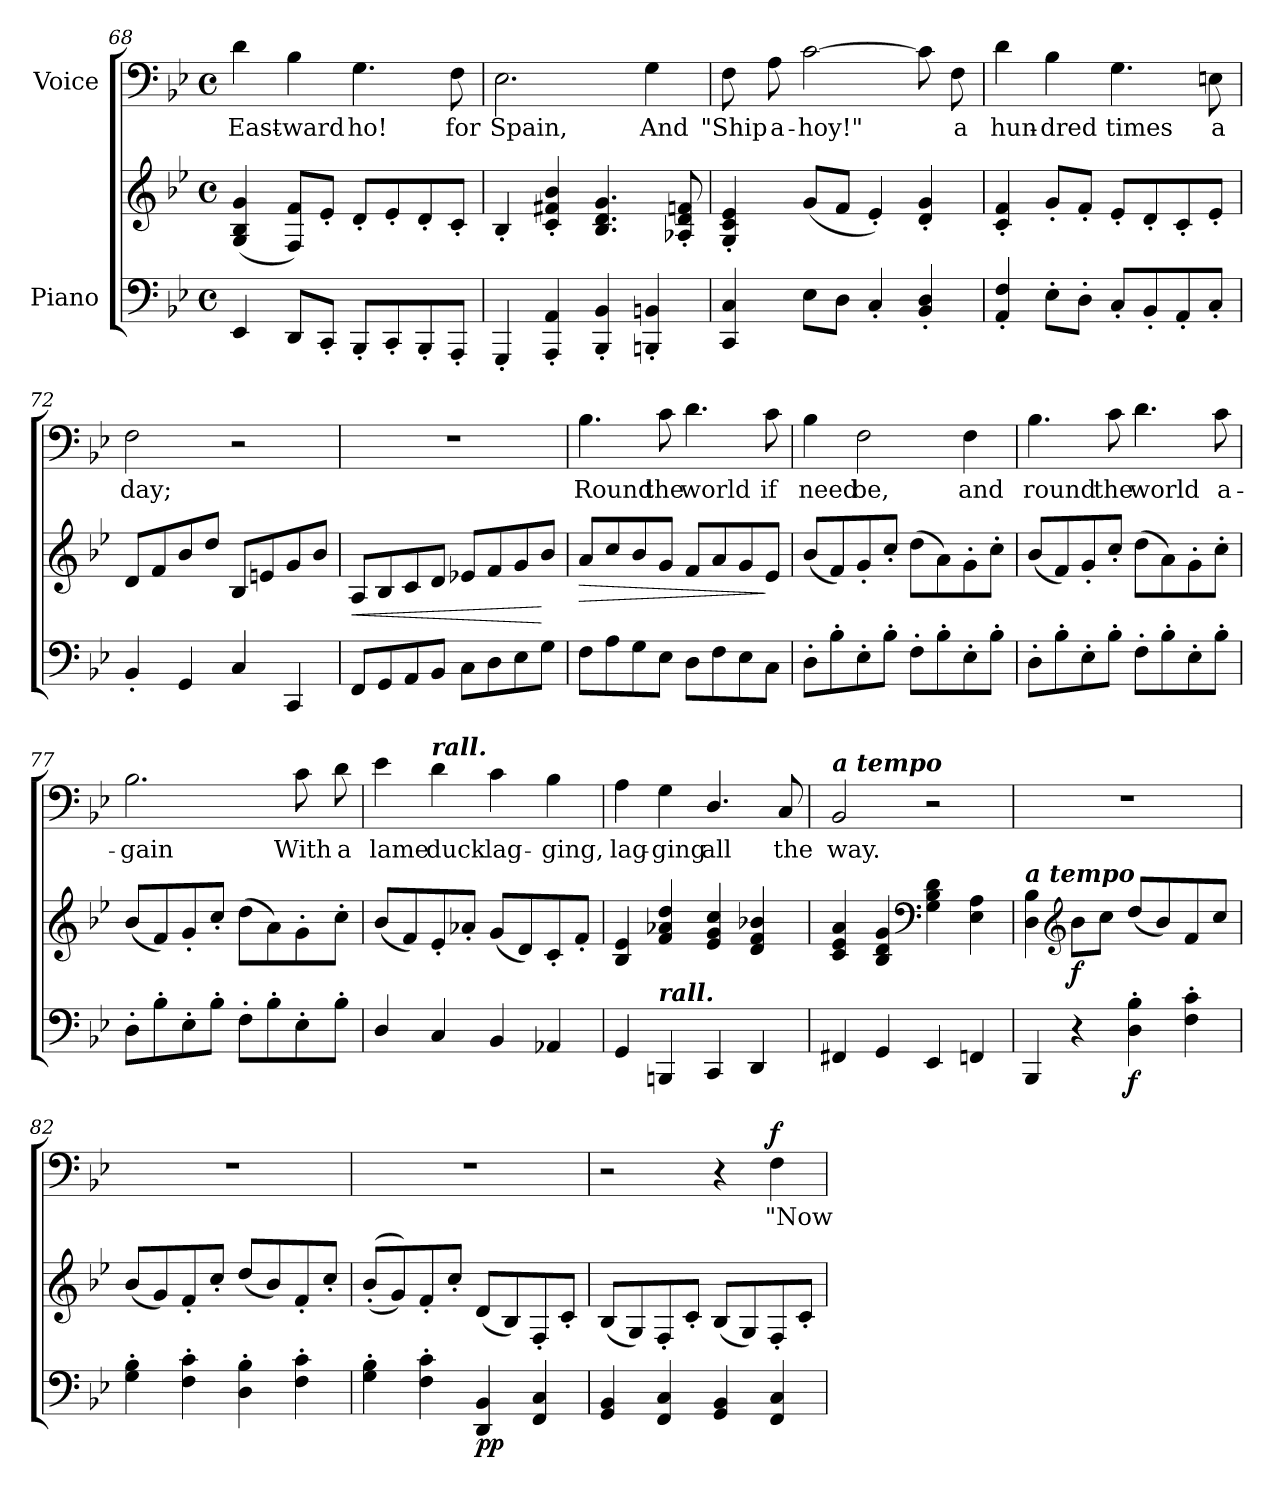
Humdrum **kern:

**kern	**kern	**dynam	**kern	**text	**dynam
*part2	*part2	*part2	*part1	*part1	*part1
*staff3	*staff2	*staff2/3	*staff1	*staff1	*staff1
*I"Piano	*	*	*I"Voice	*	*
*clefF4	*clefG2	*	*clefF4	*	*
*k[b-e-]	*k[b-e-]	*	*k[b-e-]	*	*
*B-:	*B-:	*	*B-:	*	*
*M4/4	*M4/4	*	*M4/4	*	*
*met(c)	*met(c)	*	*met(c)	*	*
=68	=68	=68	=68	=68	=68
*^	*	*	*	*	*
!	!	!	!	!	!LO:LY:b	!
4EE-	2ryy	(<4G 4B- 4g	.	4d	East-	.
!	!	!	!	!	!LO:LY:b	!
8DDL	.	8F 8fL)	.	4B-	-ward	.
8CC'J	.	8e-'J	.	.	.	.
!	!	!	!	!	!LO:LY:b	!
8BBB-'L	2ryy	8d'L	.	4.G	ho!	.
8CC'	.	8e-'	.	.	.	.
8BBB-'	.	8d'	.	.	.	.
!	!	!	!	!	!LO:LY:b	!
8AAA'J	.	8c'J	.	8F	for	.
!!LO:LB:g=z
=69	=69	=69	=69	=69	=69	=69
!	!	!	!	!	!LO:LY:b	!
4GGG'	2ryy	4B-'	.	2.E-	Spain,	.
4AAA' 4AA'	.	4c' 4f#X' 4b-'	.	.	.	.
4BBB-' 4BB-'	2ryy	4.B- 4.d 4.g	.	.	.	.
!	!	!	!	!	!LO:LY:b	!
4BBBn' 4BBn'	.	.	.	4G	And	.
.	.	8A-X' 8d' 8fn'	.	.	.	.
*v	*v	*	*	*	*	*
!!LO:LB:g=z
=70	=70	=70	=70	=70	=70
!	!	!	!	!LO:LY:b	!
4CC 4C	4G' 4c' 4e-'	.	8F	"Ship	.
!	!	!	!	!LO:LY:b	!
.	.	.	8A	a-	.
!	!	!	!	!LO:LY:b	!
8E-L	(<8gL	.	[2c	-hoy!"	.
8DJ	8fJ	.	.	.	.
4C'	4e-')	.	.	.	.
4BB-' 4D'	4d' 4g'	.	8c]	.	.
!	!	!	!	!LO:LY:b	!
.	.	.	8F	a	.
=71	=71	=71	=71	=71	=71
!	!	!	!	!LO:LY:b	!
4AA' 4F'	4c' 4f'	.	4d	hun-	.
!	!	!	!	!LO:LY:b	!
8E-'L	8g'L	.	4B-	-dred	.
8D'J	8f'J	.	.	.	.
!	!	!	!	!LO:LY:b	!
8C'L	8e-'L	.	4.G	times	.
8BB-'	8d'	.	.	.	.
8AA'	8c'	.	.	.	.
!	!	!	!	!LO:LY:b	!
8C'J	8e-'J	.	8En	a	.
=72	=72	=72	=72	=72	=72
!	!	!	!	!LO:LY:b	!
4BB-'	8dL	.	2F	day;	.
.	8f	.	.	.	.
4GG	8b-	.	.	.	.
.	8ddJ	.	.	.	.
4C	8B-L	.	2r	.	.
.	8en	.	.	.	.
4CC	8g	.	.	.	.
.	8b-J	.	.	.	.
=73	=73	=73	=73	=73	=73
!	!	!LO:HP:b	!	!	!
8FFL	8AL	<	1r	.	.
8GG	8B-	.	.	.	.
8AA	8c	.	.	.	.
8BB-J	8dJ	.	.	.	.
8CL	8e-XL	.	.	.	.
8D	8f	.	.	.	.
8E-	8g	.	.	.	.
8GJ	8b-J	[	.	.	.
!!LO:LB:g=z
=74	=74	=74	=74	=74	=74
!	!	!LO:HP:b	!	!LO:LY:b	!
8FL	8aL	>	4.B-	Round	.
8A	8cc	.	.	.	.
8G	8b-	.	.	.	.
!	!	!	!	!LO:LY:b	!
8E-J	8gJ	.	8c	the	.
!	!	!	!	!LO:LY:b	!
8DL	8fL	.	4.d	world	.
8F	8a	.	.	.	.
8E-	8g	.	.	.	.
!	!	!	!	!LO:LY:b	!
8CJ	8e-J	]	8c	if	.
!!LO:LB:g=z
=75	=75	=75	=75	=75	=75
!	!	!	!	!LO:LY:b	!
8D'L	(8b-L	.	4B-	need	.
8B-'	8f)	.	.	.	.
!	!	!	!	!LO:LY:b	!
8E-'	8g'	.	2F	be,	.
8B-'J	8cc'J	.	.	.	.
8F'L	(8ddL	.	.	.	.
8B-'	8a)	.	.	.	.
!	!	!	!	!LO:LY:b	!
8E-'	8g'	.	4F	and	.
8B-'J	8cc'J	.	.	.	.
=76	=76	=76	=76	=76	=76
!	!	!	!	!LO:LY:b	!
8D'L	(8b-L	.	4.B-	round	.
8B-'	8f)	.	.	.	.
8E-'	8g'	.	.	.	.
!	!	!	!	!LO:LY:b	!
8B-'J	8cc'J	.	8c	the	.
!	!	!	!	!LO:LY:b	!
8F'L	(8ddL	.	4.d	world	.
8B-'	8a)	.	.	.	.
8E-'	8g'	.	.	.	.
!	!	!	!	!LO:LY:b	!
8B-'J	8cc'J	.	8c	a-	.
=77	=77	=77	=77	=77	=77
!	!	!	!	!LO:LY:b	!
8D'L	(8b-L	.	2.B-	-gain	.
8B-'	8f)	.	.	.	.
8E-'	8g'	.	.	.	.
8B-'J	8cc'J	.	.	.	.
8F'L	(8ddL	.	.	.	.
8B-'	8a)	.	.	.	.
!	!	!	!	!LO:LY:b	!
8E-'	8g'	.	8c	With	.
!	!	!	!	!LO:LY:b	!
8B-'J	8cc'J	.	8d	a	.
=78	=78	=78	=78	=78	=78
!	!	!	!	!LO:LY:b	!
4D/	(8b-L	.	4e-	lame	.
.	8f)	.	.	.	.
!	!	!	!LO:TX:a:Bi:t=rall.	!	!
!	!	!	!	!LO:LY:b	!
4C	8e-'	.	4d	duck	.
.	8a-X'J	.	.	.	.
!	!	!	!	!LO:LY:b	!
4BB-	(8gL	.	4c	lag-	.
.	8d)	.	.	.	.
!	!	!	!	!LO:LY:b	!
4AA-X	8c'	.	4B-	-ging,	.
.	8f'J	.	.	.	.
!!LO:LB:g=z
=79	=79	=79	=79	=79	=79
!	!	!	!	!LO:LY:b	!
4GG	4B- 4e-	.	4A	lag-	.
!LO:TX:a:Bi:t=rall.	!	!	!	!	!
!	!	!	!	!LO:LY:b	!
4BBBn	4f 4a-X 4dd	.	4G	-ging	.
!	!	!	!	!LO:LY:b	!
4CC	4e- 4g 4cc	.	4.D/	all	.
4DD	4d 4f 4b-X	.	.	.	.
!	!	!	!	!LO:LY:b	!
.	.	.	8C	the	.
!!LO:LB:g=z
=80	=80	=80	=80	=80	=80
!	!	!	!LO:TX:a:Bi:t=a tempo	!	!
!	!	!	!	!LO:LY:b	!
4FF#X	4c 4e- 4a	.	2BB-	way.	.
4GG	4B- 4d 4g	.	.	.	.
*	*clefF4	*	*	*	*
4EE-	4G 4B- 4d	.	2r	.	.
4FFn	4E- 4A	.	.	.	.
=81	=81	=81	=81	=81	=81
!	!LO:TX:a:Bi:t=a tempo	!	!	!	!
4BBB-	4D 4B-	.	1r	.	.
*	*clefG2	*	*	*	*
!	!	!LO:DY:b	!	!	!
4r	8b-L	f	.	.	.
.	8ccJ	.	.	.	.
!	!	!LO:DY:b=2	!	!	!
4D' 4B-'	(<8ddL	f	.	.	.
.	8b-)	.	.	.	.
4F' 4c'	8f	.	.	.	.
.	8ccJ	.	.	.	.
=82	=82	=82	=82	=82	=82
4G' 4B-'	(<8b-L	.	1r	.	.
.	8g)	.	.	.	.
4F' 4c'	8f'	.	.	.	.
.	8cc'J	.	.	.	.
4D' 4B-'	(<8ddL	.	.	.	.
.	8b-)	.	.	.	.
4F' 4c'	8f'	.	.	.	.
.	8cc'J	.	.	.	.
=83	=83	=83	=83	=83	=83
4G' 4B-'	(<(<8b-'L	.	1r	.	.
.	8g))	.	.	.	.
4F' 4c'	8f'	.	.	.	.
.	8cc'J	.	.	.	.
!	!	!LO:DY:b=2	!	!	!
!	!	!LO:DY:n=1:b	!	!	!
4DD 4BB-	(<8dL	p p	.	.	.
.	8B-)	.	.	.	.
4FF 4C	8F'	.	.	.	.
.	8c'J	.	.	.	.
=84	=84	=84	=84	=84	=84
4GG 4BB-	(<8B-L	.	2r	.	.
.	8G)	.	.	.	.
4FF 4C	8F'	.	.	.	.
.	8c'J	.	.	.	.
4GG 4BB-	(<8B-L	.	4r	.	.
.	8G)	.	.	.	.
!	!	!	!	!LO:LY:b	!LO:DY:b
4FF 4C	8F'	.	4F	"Now	f
.	8c'J	.	.	.	.
=	=	=	=	=	=
*-	*-	*-	*-	*-	*-
